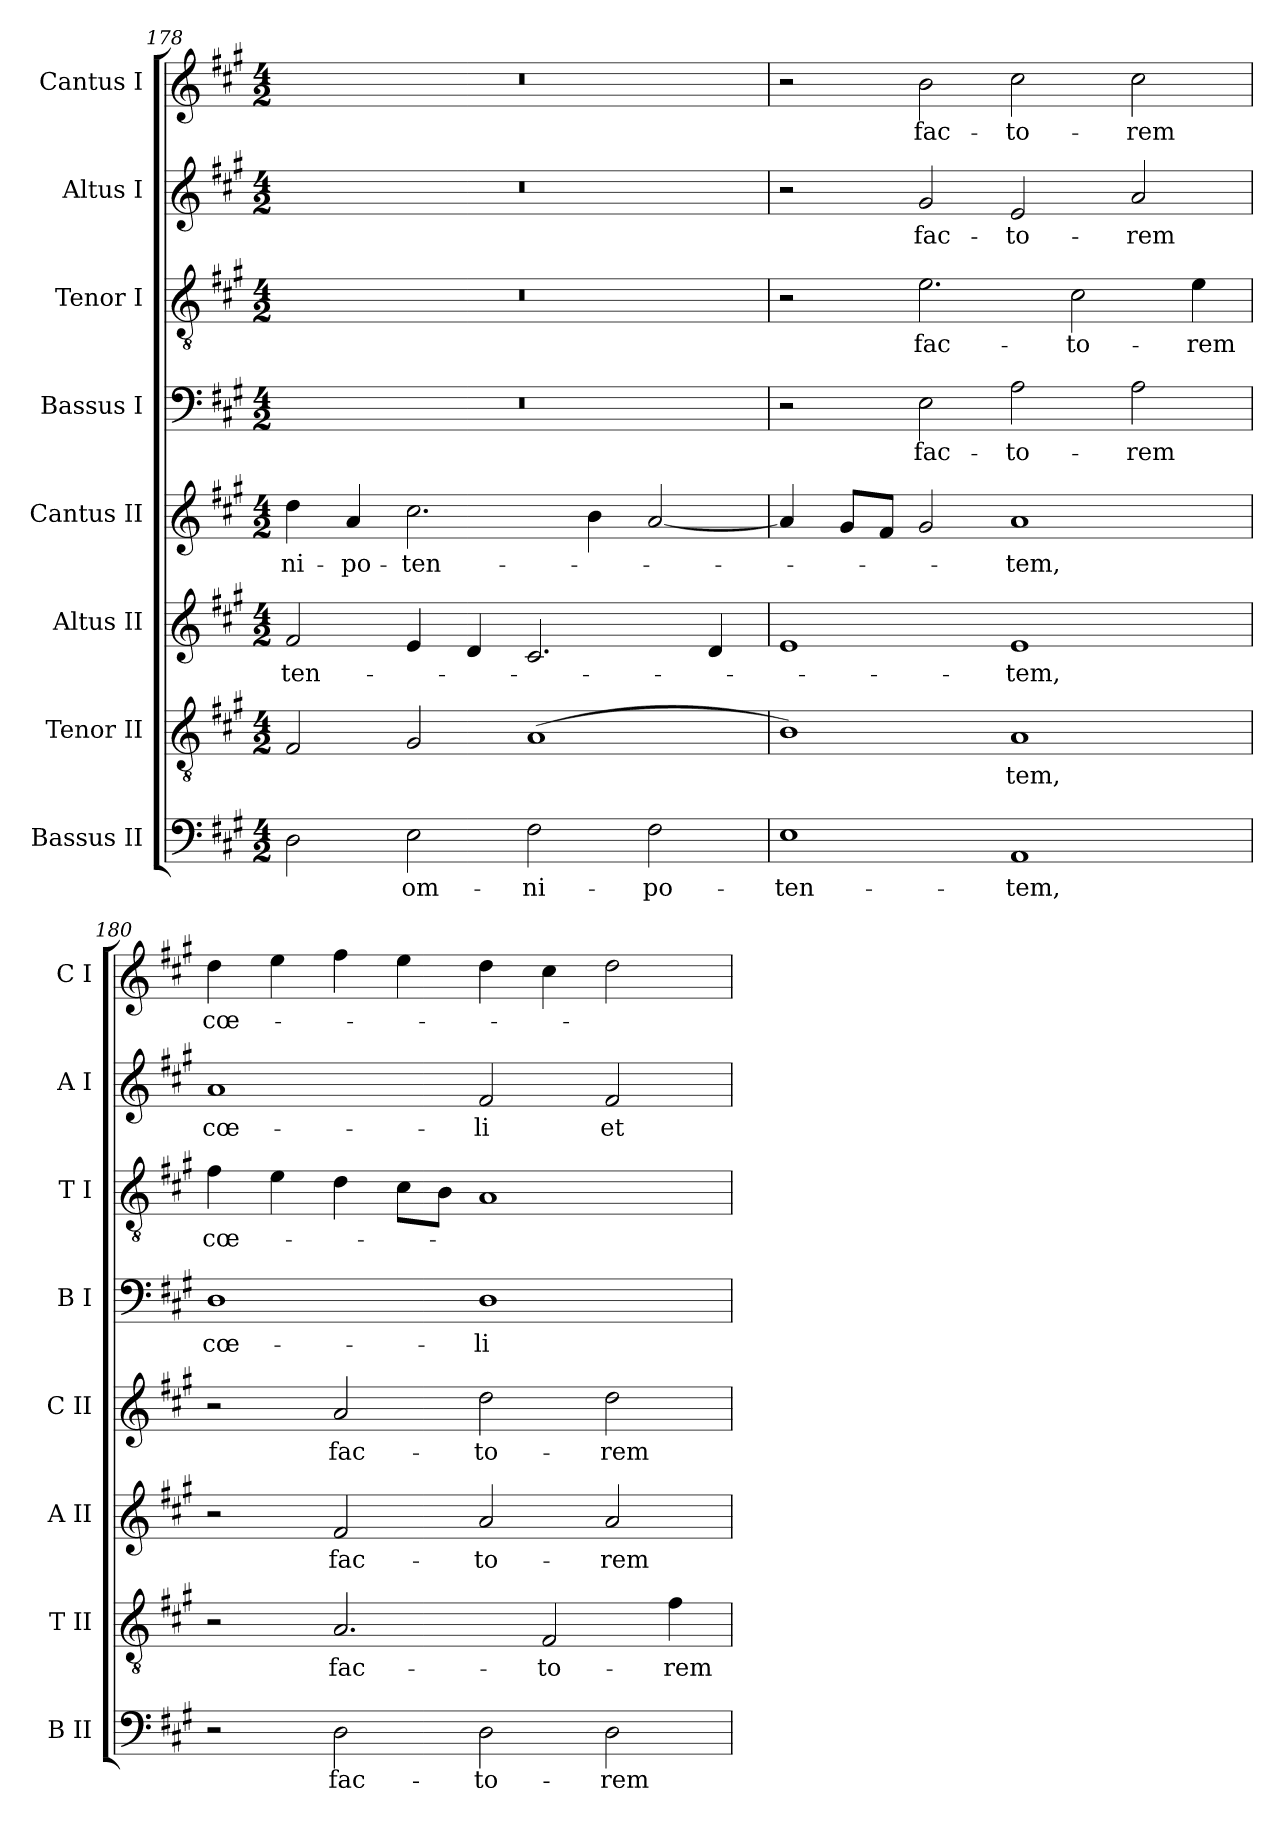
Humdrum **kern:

**kern	**text	**kern	**text	**kern	**text	**kern	**text	**kern	**text	**kern	**text	**kern	**text	**kern	**text
*part8	*part8	*part7	*part7	*part6	*part6	*part5	*part5	*part4	*part4	*part3	*part3	*part2	*part2	*part1	*part1
*staff8	*staff8	*staff7	*staff7	*staff6	*staff6	*staff5	*staff5	*staff4	*staff4	*staff3	*staff3	*staff2	*staff2	*staff1	*staff1
*I"Bassus II	*	*I"Tenor II	*	*I"Altus II	*	*I"Cantus II	*	*I"Bassus I	*	*I"Tenor I	*	*I"Altus I	*	*I"Cantus I	*
*I'B II	*	*I'T II	*	*I'A II	*	*I'C II	*	*I'B I	*	*I'T I	*	*I'A I	*	*I'C I	*
*clefF4	*	*clefGv2	*	*clefG2	*	*clefG2	*	*clefF4	*	*clefGv2	*	*clefG2	*	*clefG2	*
*k[f#c#g#]	*	*k[f#c#g#]	*	*k[f#c#g#]	*	*k[f#c#g#]	*	*k[f#c#g#]	*	*k[f#c#g#]	*	*k[f#c#g#]	*	*k[f#c#g#]	*
*A:	*	*A:	*	*A:	*	*A:	*	*A:	*	*A:	*	*A:	*	*A:	*
*M4/2	*	*M4/2	*	*M4/2	*	*M4/2	*	*M4/2	*	*M4/2	*	*M4/2	*	*M4/2	*
=178	=178	=178	=178	=178	=178	=178	=178	=178	=178	=178	=178	=178	=178	=178	=178
2D\	.	2F#/	.	2f#/	-ten-	4dd\	-ni-	0r	.	0r	.	0r	.	0r	.
.	.	.	.	.	.	4a/	-po-	.	.	.	.	.	.	.	.
2E\	om-	2G#/	.	4e/	.	2.cc#\	-ten-	.	.	.	.	.	.	.	.
.	.	.	.	4d/	.	.	.	.	.	.	.	.	.	.	.
2F#\	-ni-	(1A	.	2.c#/	.	.	.	.	.	.	.	.	.	.	.
.	.	.	.	.	.	4b\	.	.	.	.	.	.	.	.	.
2F#\	-po-	.	.	.	.	[2a/	.	.	.	.	.	.	.	.	.
.	.	.	.	4d/	.	.	.	.	.	.	.	.	.	.	.
=179	=179	=179	=179	=179	=179	=179	=179	=179	=179	=179	=179	=179	=179	=179	=179
1E	-ten-	1B)	.	1e	.	4a/]	.	2r	.	2r	.	2r	.	2r	.
.	.	.	.	.	.	8g#/L	.	.	.	.	.	.	.	.	.
.	.	.	.	.	.	8f#/J	.	.	.	.	.	.	.	.	.
.	.	.	.	.	.	2g#/	.	2E\	fac-	2.e\	fac-	2g#/	fac-	2b\	fac-
1AA	-tem,	1A	-tem,	1e	-tem,	1a	-tem,	2A\	-to-	.	.	2e/	-to-	2cc#\	-to-
.	.	.	.	.	.	.	.	.	.	2c#\	-to-	.	.	.	.
.	.	.	.	.	.	.	.	2A\	-rem	.	.	2a/	-rem	2cc#\	-rem
.	.	.	.	.	.	.	.	.	.	4e\	-rem	.	.	.	.
=180	=180	=180	=180	=180	=180	=180	=180	=180	=180	=180	=180	=180	=180	=180	=180
2r	.	2r	.	2r	.	2r	.	1D	cœ-	4f#\	cœ-	1a	cœ-	4dd\	cœ-
.	.	.	.	.	.	.	.	.	.	4e\	.	.	.	4ee\	.
2D\	fac-	2.A/	fac-	2f#/	fac-	2a/	fac-	.	.	4d\	.	.	.	4ff#\	.
.	.	.	.	.	.	.	.	.	.	8c#\L	.	.	.	4ee\	.
.	.	.	.	.	.	.	.	.	.	8B\J	.	.	.	.	.
2D\	-to-	.	.	2a/	-to-	2dd\	-to-	1D	-li	1A	.	2f#/	-li	4dd\	.
.	.	2F#/	-to-	.	.	.	.	.	.	.	.	.	.	4cc#\	.
2D\	-rem	.	.	2a/	-rem	2dd\	-rem	.	.	.	.	2f#/	et	2dd\	.
.	.	4f#\	-rem	.	.	.	.	.	.	.	.	.	.	.	.
=	=	=	=	=	=	=	=	=	=	=	=	=	=	=	=
*-	*-	*-	*-	*-	*-	*-	*-	*-	*-	*-	*-	*-	*-	*-	*-
